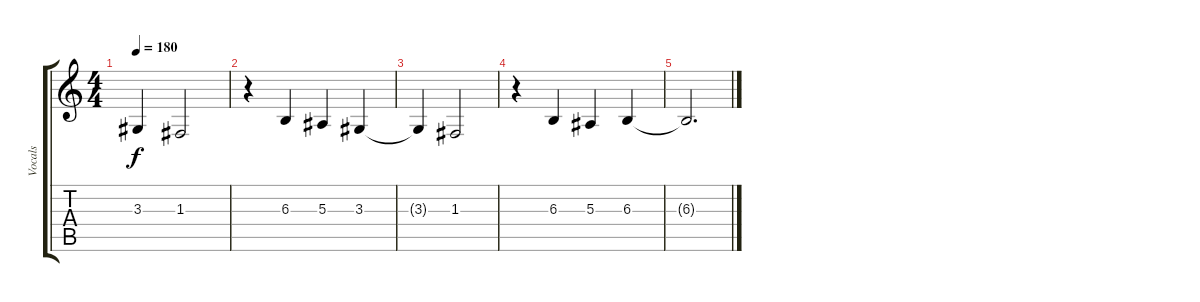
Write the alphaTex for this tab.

\track ("Vocals" "Vocals") {instrument flute}
\staff {score tabs}
\tuning (D4 A3 F3 C3 G2 C2) {hide}
\ts (4 4)
\tempo 180
\clef g2
\ks c
3.3{t}.4{dy f} 1.3.2 |
r.4 6.3.4 5.3.4 3.3.4 |
3.3{t}.4 1.3.2 |
r.4 6.3.4 5.3.4 6.3.4 |
6.3{t}.2{d}
